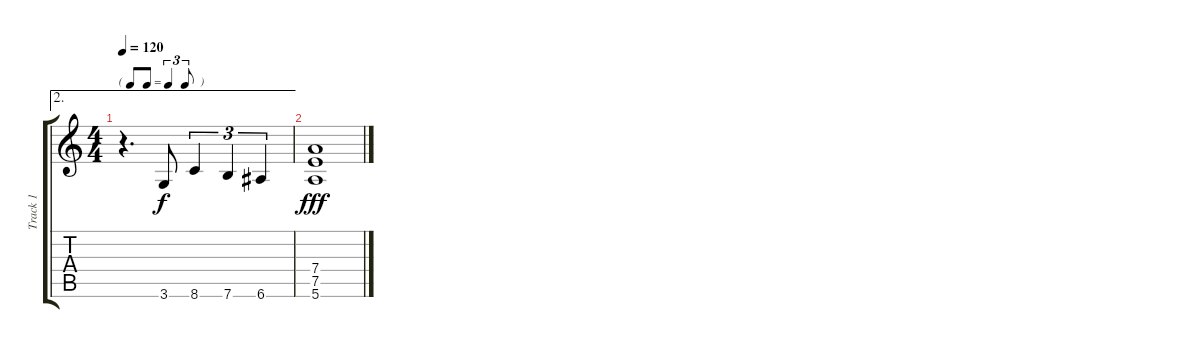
\track ("Track 1" "Track 1") {instrument overdrivenguitar}
\staff {score tabs}
\tuning (E4 B3 G3 D3 A2 E2) {hide}
\ae 2
\ts (4 4)
\tf triplet8th
\tempo 120
\clef g2
\ks c
r.4{d dy f} 3.6.8 8.6.4{tu (3 2)} 7.6.4{tu (3 2)} 6.6.4{tu (3 2)} |
(7.4 7.5 5.6).1{dy fff}
